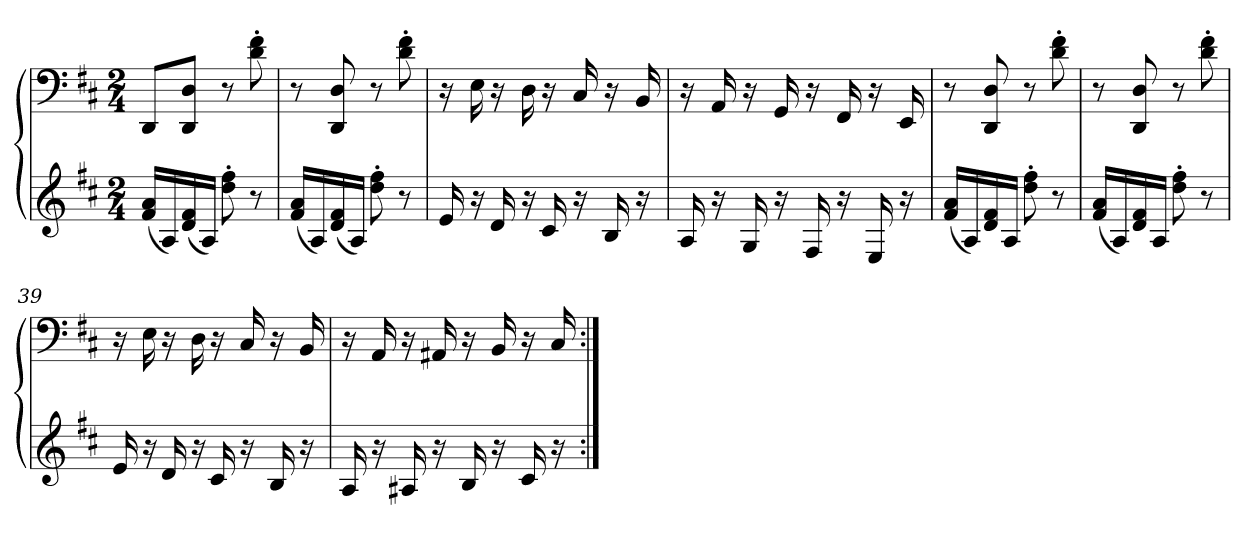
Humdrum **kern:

**kern	**kern
*part1	*part1
*staff2	*staff1
*clefG2	*clefF4
*k[f#c#]	*k[f#c#]
*D:	*D:
*M2/4	*M2/4
=	=
(16f# 16aLL	8DDL
16A)	.
(16d 16f#	8DD 8DJ
16AJJ)	.
8dd' 8ff#'	8r
8r	8d' 8f#'
=34	=34
(16f# 16aLL	8r
16A)	.
(16d 16f#	8DD 8D
16AJJ)	.
8dd' 8ff#'	8r
8r	8d' 8f#'
=35	=35
16e	16r
16r	16E
16d	16r
16r	16D
16c#	16r
16r	16C#
16B	16r
16r	16BB
=36	=36
16A	16r
16r	16AA
16G	16r
16r	16GG
16F#	16r
16r	16FF#
16E	16r
16r	16EE
=37	=37
(16f# 16aLL	8r
16A)	.
16d 16f#	8DD 8D
16AJJ	.
8dd' 8ff#'	8r
8r	8d' 8f#'
=38	=38
(16f# 16aLL	8r
16A)	.
16d 16f#	8DD 8D
16AJJ	.
8dd' 8ff#'	8r
8r	8d' 8f#'
=39	=39
16e	16r
16r	16E
16d	16r
16r	16D
16c#	16r
16r	16C#
16B	16r
16r	16BB
=40	=40
16A	16r
16r	16AA
16A#X	16r
16r	16AA#X
16B	16r
16r	16BB
16c#	16r
16r	16C#
=:|!	=:|!
*-	*-
